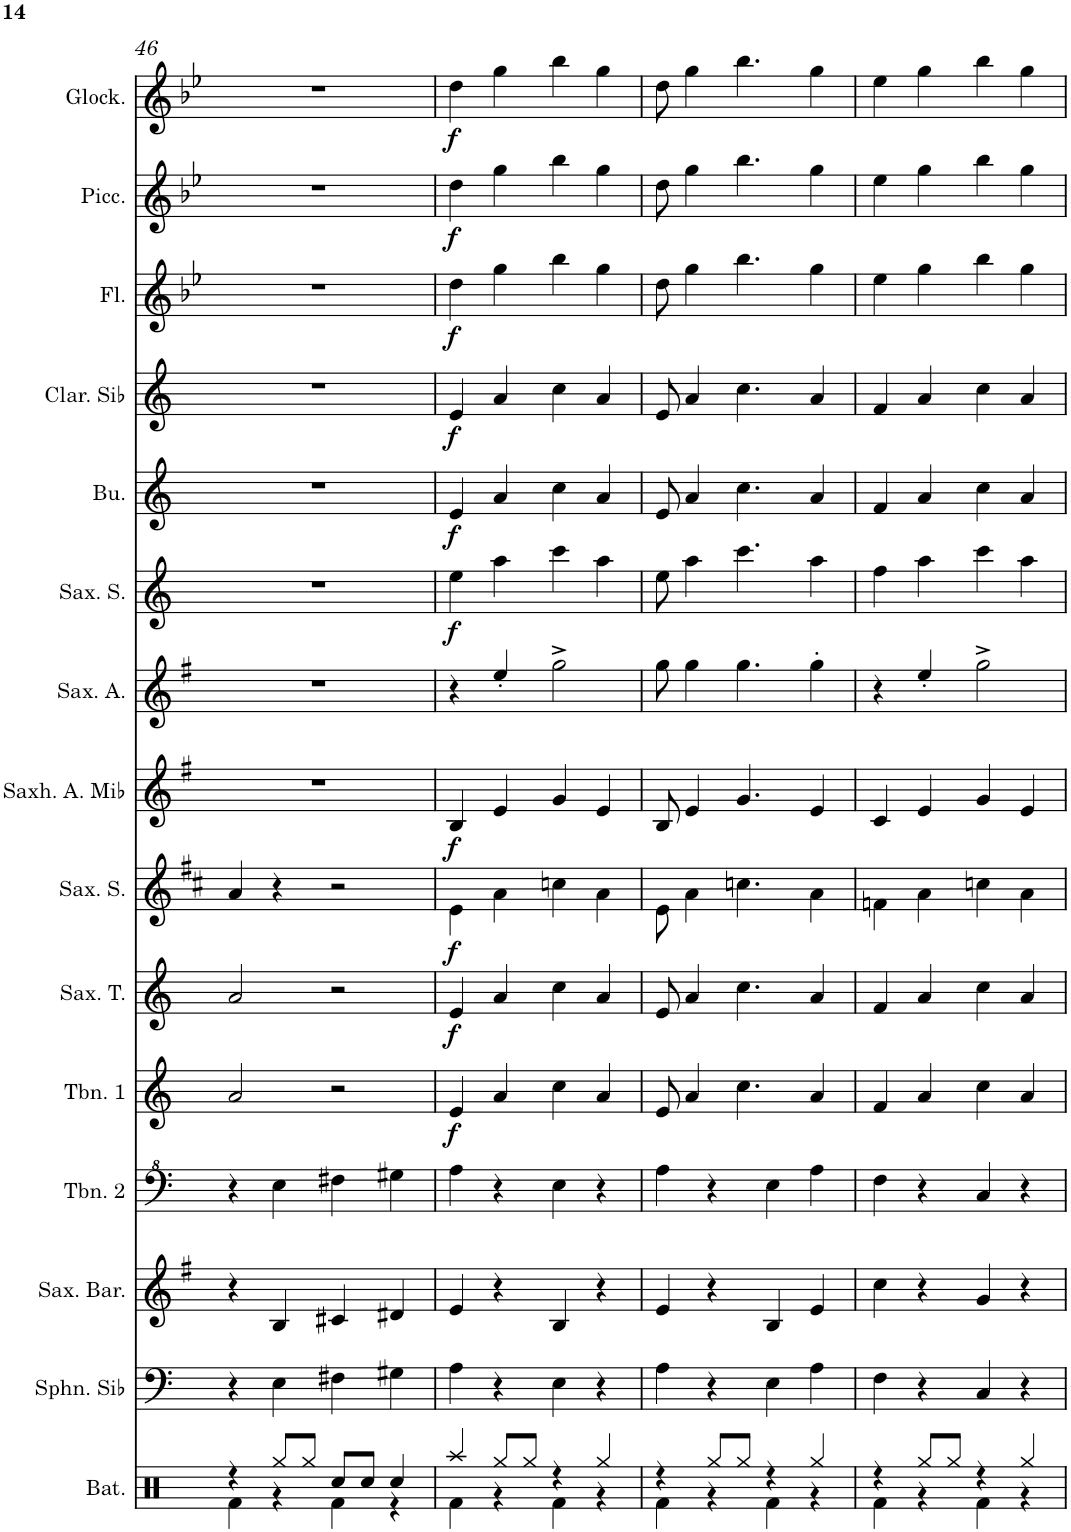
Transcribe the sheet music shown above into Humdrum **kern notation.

**kern	**kern	**kern	**kern	**kern	**dynam	**kern	**dynam	**kern	**dynam	**kern	**dynam	**kern	**kern	**dynam	**kern	**dynam	**kern	**dynam	**kern	**dynam	**kern	**dynam	**kern	**dynam
*part15	*part14	*part13	*part12	*part11	*part11	*part10	*part10	*part9	*part9	*part8	*part8	*part7	*part6	*part6	*part5	*part5	*part4	*part4	*part3	*part3	*part2	*part2	*part1	*part1
*staff15	*staff14	*staff13	*staff12	*staff11	*staff11	*staff10	*staff10	*staff9	*staff9	*staff8	*staff8	*staff7	*staff6	*staff6	*staff5	*staff5	*staff4	*staff4	*staff3	*staff3	*staff2	*staff2	*staff1	*staff1
*I"Batterie	*I"Sousaphone en Sib	*I"Saxophone Baryton	*I"Trombone 2	*I"Trombone 1	*	*I"Saxophone Ténor	*	*I"Saxophone soprano	*	*I"Saxhorn Alto en Mib	*	*I"Saxophone Alto	*I"Saxophone Soprano	*	*I"Bugle	*	*I"Clarinette en Sib	*	*I"Flûte	*	*I"Piccolo	*	*I"Glockenspiel	*
*I'Bat.	*I'Sphn. Sib	*I'Sax. Bar.	*I'Tbn. 2	*I'Tbn. 1	*	*I'Sax. T.	*	*I'Sax. S.	*	*I'Saxh. A. Mib	*	*I'Sax. A.	*I'Sax. S.	*	*I'Bu.	*	*I'Clar. Sib	*	*I'Fl.	*	*I'Picc.	*	*I'Glock.	*
!!LO:PB:g=z
*clefX	*clefF4	*clefG2	*clefF^4	*clefG2	*	*clefG2	*	*clefG2	*	*clefG2	*	*clefG2	*clefG2	*	*clefG2	*	*clefG2	*	*clefG2	*	*clefG2	*	*clefG2	*
*	*Trd8c14	*Trd12c21	*Trd8c14	*Trd8c14	*	*Trd8c14	*	*Trd1c2	*	*Trd5c9	*	*Trd5c9	*Trd1c2	*	*Trd1c2	*	*Trd1c2	*	*	*	*Trd-7c-12	*	*Trd-14c-24	*
*k[]	*k[]	*k[f#]	*k[]	*k[]	*	*k[]	*	*k[f#c#]	*	*k[f#]	*	*k[f#]	*k[]	*	*k[]	*	*k[]	*	*k[b-e-]	*	*k[b-e-]	*	*k[b-e-]	*
*M2/2	*M2/2	*M2/2	*M2/2	*M2/2	*	*M2/2	*	*M2/2	*	*M2/2	*	*M2/2	*M2/2	*	*M2/2	*	*M2/2	*	*M2/2	*	*M2/2	*	*M2/2	*
*met(c|)	*met(c|)	*met(c|)	*met(c|)	*met(c|)	*	*met(c|)	*	*met(c|)	*	*met(c|)	*	*met(c|)	*met(c|)	*	*met(c|)	*	*met(c|)	*	*met(c|)	*	*met(c|)	*	*met(c|)	*
=46	=46	=46	=46	=46	=46	=46	=46	=46	=46	=46	=46	=46	=46	=46	=46	=46	=46	=46	=46	=46	=46	=46	=46	=46
*^	*	*	*	*	*	*	*	*	*	*	*	*	*	*	*	*	*	*	*	*	*	*	*	*
4r	4Rf\	4r	4r	4r	2a/	.	2a/	.	4a/	.	1r	.	1r	1r	.	1r	.	1r	.	1r	.	1r	.	1r	.
8Rgg/L	4r	4E\	4B/	4e\	.	.	.	.	4r	.	.	.	.	.	.	.	.	.	.	.	.	.	.	.	.
8Rgg/J	.	.	.	.	.	.	.	.	.	.	.	.	.	.	.	.	.	.	.	.	.	.	.	.	.
8Rcc/L	4Rf\	4F#X\	4c#X/	4f#X\	2r	.	2r	.	2r	.	.	.	.	.	.	.	.	.	.	.	.	.	.	.	.
8Rcc/J	.	.	.	.	.	.	.	.	.	.	.	.	.	.	.	.	.	.	.	.	.	.	.	.	.
4Rcc/	4r	4G#X\	4d#X/	4g#X\	.	.	.	.	.	.	.	.	.	.	.	.	.	.	.	.	.	.	.	.	.
=47	=47	=47	=47	=47	=47	=47	=47	=47	=47	=47	=47	=47	=47	=47	=47	=47	=47	=47	=47	=47	=47	=47	=47	=47	=47
!	!	!	!	!	!	!LO:DY:b	!	!LO:DY:b	!	!LO:DY:b	!	!LO:DY:b	!	!	!LO:DY:b	!	!LO:DY:b	!	!LO:DY:b	!	!LO:DY:b	!	!LO:DY:b	!	!LO:DY:b
4Raa/	4Rf\	4A\	4e/	4a\	4e/	f	4e/	f	4e\	f	4B/	f	4r	4ee\	f	4e/	f	4e/	f	4dd\	f	4dd\	f	4dd\	f
8Rgg/L	4r	4r	4r	4r	4a/	.	4a/	.	4a\	.	4e/	.	4ee'/	4aa\	.	4a/	.	4a/	.	4gg\	.	4gg\	.	4gg\	.
8Rgg/J	.	.	.	.	.	.	.	.	.	.	.	.	.	.	.	.	.	.	.	.	.	.	.	.	.
4r	4Rf\	4E\	4B/	4e\	4cc\	.	4cc\	.	4ccn\	.	4g/	.	2gg^\	4ccc\	.	4cc\	.	4cc\	.	4bb-\	.	4bb-\	.	4bb-\	.
4Rgg/	4r	4r	4r	4r	4a/	.	4a/	.	4a\	.	4e/	.	.	4aa\	.	4a/	.	4a/	.	4gg\	.	4gg\	.	4gg\	.
=48	=48	=48	=48	=48	=48	=48	=48	=48	=48	=48	=48	=48	=48	=48	=48	=48	=48	=48	=48	=48	=48	=48	=48	=48	=48
4r	4Rf\	4A\	4e/	4a\	8e/	.	8e/	.	8e\	.	8B/	.	8gg\	8ee\	.	8e/	.	8e/	.	8dd\	.	8dd\	.	8dd\	.
.	.	.	.	.	4a/	.	4a/	.	4a\	.	4e/	.	4gg\	4aa\	.	4a/	.	4a/	.	4gg\	.	4gg\	.	4gg\	.
8Rgg/L	4r	4r	4r	4r	.	.	.	.	.	.	.	.	.	.	.	.	.	.	.	.	.	.	.	.	.
8Rgg/J	.	.	.	.	4.cc\	.	4.cc\	.	4.ccn\	.	4.g/	.	4.gg\	4.ccc\	.	4.cc\	.	4.cc\	.	4.bb-\	.	4.bb-\	.	4.bb-\	.
4r	4Rf\	4E\	4B/	4e\	.	.	.	.	.	.	.	.	.	.	.	.	.	.	.	.	.	.	.	.	.
4Rgg/	4r	4A\	4e/	4a\	4a/	.	4a/	.	4a\	.	4e/	.	4gg'\	4aa\	.	4a/	.	4a/	.	4gg\	.	4gg\	.	4gg\	.
=49	=49	=49	=49	=49	=49	=49	=49	=49	=49	=49	=49	=49	=49	=49	=49	=49	=49	=49	=49	=49	=49	=49	=49	=49	=49
4r	4Rf\	4F\	4cc\	4f\	4f/	.	4f/	.	4fn\	.	4c/	.	4r	4ff\	.	4f/	.	4f/	.	4ee-\	.	4ee-\	.	4ee-\	.
8Rgg/L	4r	4r	4r	4r	4a/	.	4a/	.	4a\	.	4e/	.	4ee'/	4aa\	.	4a/	.	4a/	.	4gg\	.	4gg\	.	4gg\	.
8Rgg/J	.	.	.	.	.	.	.	.	.	.	.	.	.	.	.	.	.	.	.	.	.	.	.	.	.
4r	4Rf\	4C/	4g/	4c/	4cc\	.	4cc\	.	4ccn\	.	4g/	.	2gg^\	4ccc\	.	4cc\	.	4cc\	.	4bb-\	.	4bb-\	.	4bb-\	.
4Rgg/	4r	4r	4r	4r	4a/	.	4a/	.	4a\	.	4e/	.	.	4aa\	.	4a/	.	4a/	.	4gg\	.	4gg\	.	4gg\	.
*v	*v	*	*	*	*	*	*	*	*	*	*	*	*	*	*	*	*	*	*	*	*	*	*	*	*
=	=	=	=	=	=	=	=	=	=	=	=	=	=	=	=	=	=	=	=	=	=	=	=	=
*-	*-	*-	*-	*-	*-	*-	*-	*-	*-	*-	*-	*-	*-	*-	*-	*-	*-	*-	*-	*-	*-	*-	*-	*-
